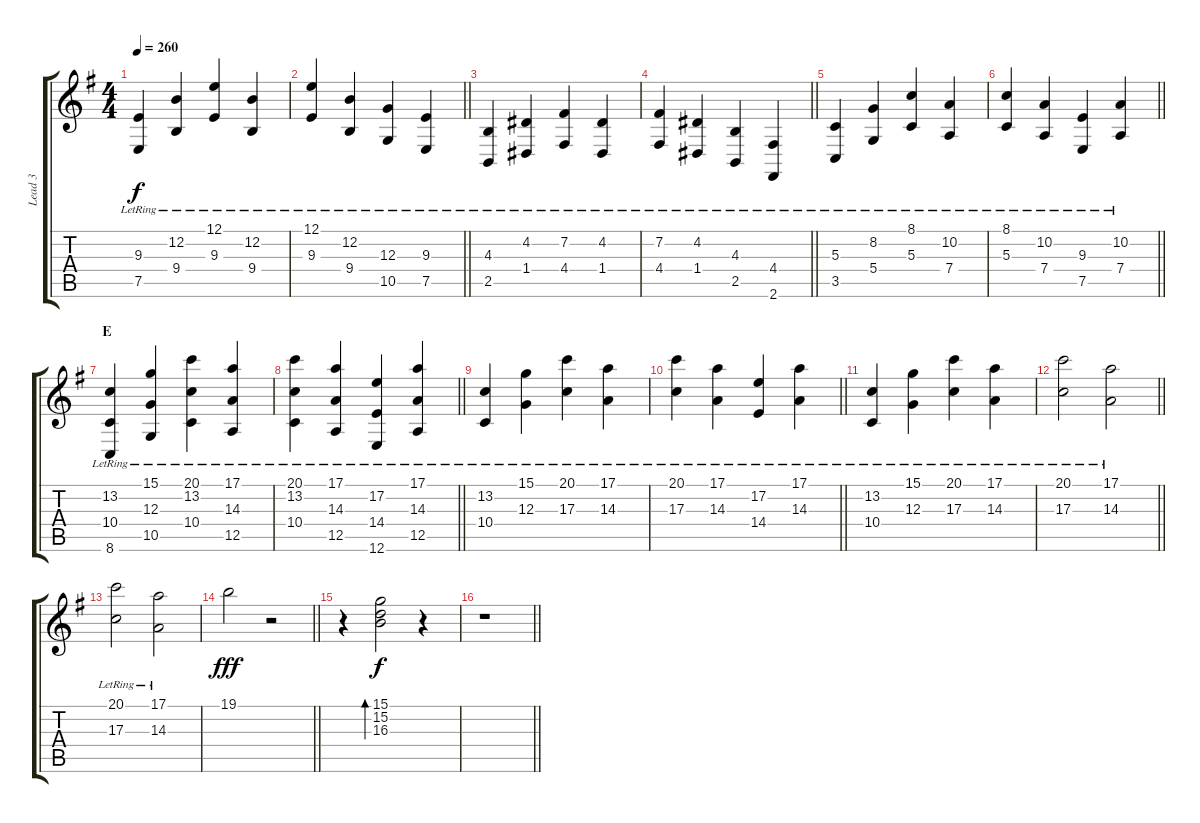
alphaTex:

\track ("Lead 3" "Lead 3") {instrument lead2sawtooth}
\staff {score tabs}
\tuning (E4 B3 G3 D3 A2 E2) {hide}
\ts (4 4)
\tempo 260
\clef g2
\ks eminor
(9.3{lr} 7.5{lr}).4{dy f} (12.2{lr} 9.4{lr}).4 (12.1{lr} 9.3{lr}).4 (12.2{lr} 9.4{lr}).4 |
\barLineRight lightlight
(12.1{lr} 9.3{lr}).4 (12.2{lr} 9.4{lr}).4 (12.3{lr} 10.5{lr}).4 (9.3{lr} 7.5{lr}).4 |
(4.3{lr} 2.5{lr}).4 (4.2{lr} 1.4{lr}).4 (7.2{lr} 4.4{lr}).4 (4.2{lr} 1.4{lr}).4 |
\barLineRight lightlight
(7.2{lr} 4.4{lr}).4 (4.2{lr} 1.4{lr}).4 (4.3{lr} 2.5{lr}).4 (4.4{lr} 2.6{lr}).4 |
(5.3{lr} 3.5{lr}).4 (8.2{lr} 5.4{lr}).4 (8.1{lr} 5.3{lr}).4 (10.2{lr} 7.4{lr}).4 |
\barLineRight lightlight
(8.1{lr} 5.3{lr}).4 (10.2{lr} 7.4{lr}).4 (9.3{lr} 7.5{lr}).4 (10.2{lr} 7.4{lr}).4 |
\section ("" "E")
(13.2 10.4{lr} 8.6{lr}).4 (15.1 12.3{lr} 10.5{lr}).4 (20.1 13.2{lr} 10.4{lr}).4 (17.1 14.3{lr} 12.5{lr}).4 |
\barLineRight lightlight
(20.1 13.2{lr} 10.4{lr}).4 (17.1 14.3{lr} 12.5{lr}).4 (17.2 14.4{lr} 12.6{lr}).4 (17.1 14.3{lr} 12.5{lr}).4 |
(13.2 10.4{lr}).4 (15.1 12.3{lr}).4 (20.1 17.3{lr}).4 (17.1 14.3{lr}).4 |
\barLineRight lightlight
(20.1 17.3{lr}).4 (17.1 14.3{lr}).4 (17.2 14.4{lr}).4 (17.1 14.3{lr}).4 |
(13.2 10.4{lr}).4 (15.1 12.3{lr}).4 (20.1 17.3{lr}).4 (17.1 14.3{lr}).4 |
\barLineRight lightlight
(20.1 17.3{lr}).2 (17.1 14.3{lr}).2 |
(20.1 17.3{lr}).2 (17.1 14.3{lr}).2 |
\barLineRight lightlight
19.1.2{dy fff} r.2 |
r.4 (15.1 15.2 16.3).2{bd 240 dy f} r.4 |
\barLineRight lightlight
r.1
